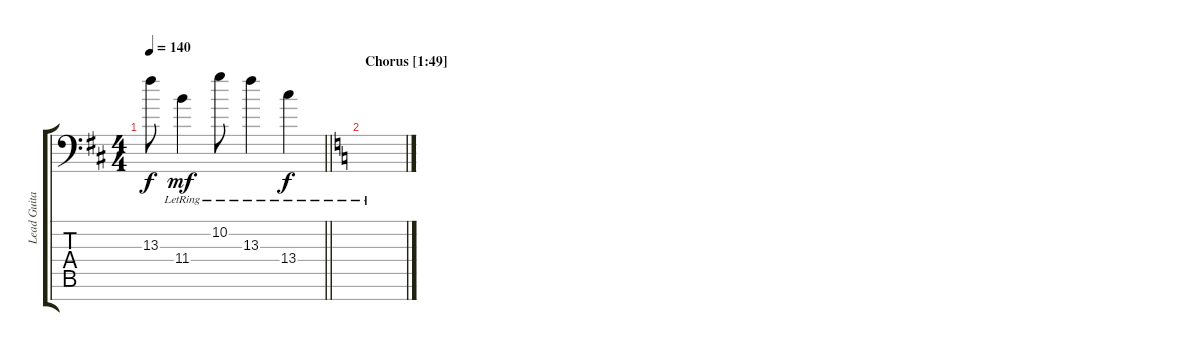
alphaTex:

\track ("Lead Guitar" "Lead Guita") {instrument electricguitarjazz}
\staff {score tabs}
\tuning (D4 A3 F3 C3 G2 D2 A1) {hide}
\ts (4 4)
\tempo 140
\clef f4
\barLineRight lightlight
\ks bminor
13.3{t}.8{dy f} 11.4{lr}.4{dy mf} 10.2{lr}.8 13.3{lr}.4 13.4{lr}.4{dy f} |
\section ("" "Chorus [1:49]")
\ks aminor
